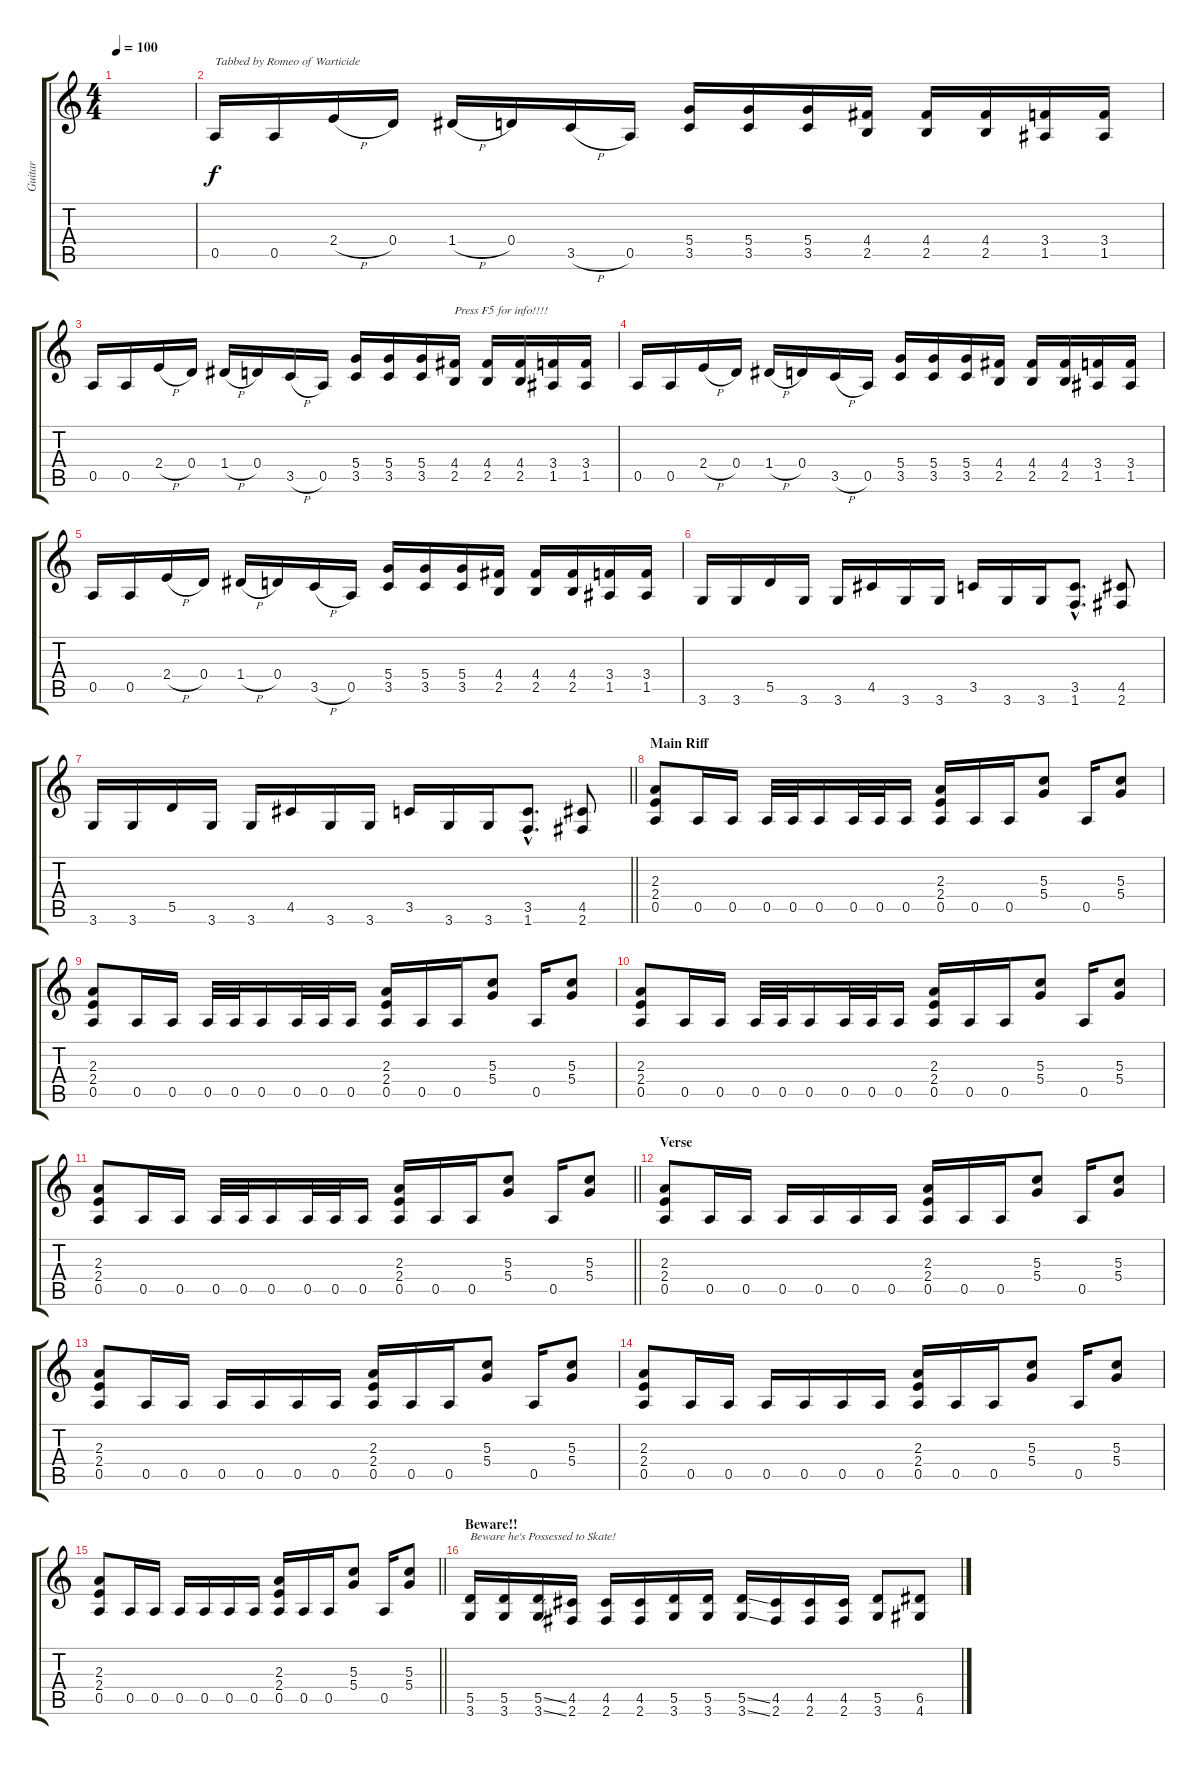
\track ("Guitar " "Guitar ") {instrument distortionguitar}
\staff {score tabs}
\tuning (E4 B3 G3 D3 A2 E2) {hide}
\ts (4 4)
\tempo 100
\clef g2
\ks c
|
0.5.16{txt "Tabbed by Romeo of Warticide"} 0.5.16 2.4{h}.16 0.4.16 1.4{h}.16 0.4.16 3.5{h}.16 0.5.16 (5.4 3.5).16 (5.4 3.5).16 (5.4 3.5).16 (4.4 2.5).16{txt ""} (4.4 2.5).16 (4.4 2.5).16 (3.4 1.5).16 (3.4 1.5).16 |
0.5.16 0.5.16 2.4{h}.16 0.4.16 1.4{h}.16 0.4.16 3.5{h}.16 0.5.16 (5.4 3.5).16 (5.4 3.5).16 (5.4 3.5).16 (4.4 2.5).16{txt "Press F5 for info!!!!"} (4.4 2.5).16 (4.4 2.5).16 (3.4 1.5).16 (3.4 1.5).16 |
0.5.16 0.5.16 2.4{h}.16 0.4.16 1.4{h}.16 0.4.16 3.5{h}.16 0.5.16 (5.4 3.5).16 (5.4 3.5).16 (5.4 3.5).16 (4.4 2.5).16 (4.4 2.5).16 (4.4 2.5).16 (3.4 1.5).16 (3.4 1.5).16 |
0.5.16 0.5.16 2.4{h}.16 0.4.16 1.4{h}.16 0.4.16 3.5{h}.16 0.5.16 (5.4 3.5).16 (5.4 3.5).16 (5.4 3.5).16 (4.4 2.5).16 (4.4 2.5).16 (4.4 2.5).16 (3.4 1.5).16 (3.4 1.5).16 |
3.6.16 3.6.16 5.5.16 3.6.16 3.6.16 4.5.16 3.6.16 3.6.16 3.5.16 3.6.16 3.6.16 (3.5{hac} 1.6{hac}).8{d} (4.5 2.6).8 |
\barLineRight lightlight
3.6.16 3.6.16 5.5.16 3.6.16 3.6.16 4.5.16 3.6.16 3.6.16 3.5.16 3.6.16 3.6.16 (3.5{hac} 1.6{hac}).8{d} (4.5 2.6).8 |
\section ("" "Main Riff")
(2.3 2.4 0.5).8 0.5.16 0.5.16 0.5.32 0.5.32 0.5.16 0.5.32 0.5.32 0.5.16 (2.3 2.4 0.5).16 0.5.16 0.5.16 (5.3 5.4).8 0.5.16 (5.3 5.4).8 |
(2.3 2.4 0.5).8 0.5.16 0.5.16 0.5.32 0.5.32 0.5.16 0.5.32 0.5.32 0.5.16 (2.3 2.4 0.5).16 0.5.16 0.5.16 (5.3 5.4).8 0.5.16 (5.3 5.4).8 |
(2.3 2.4 0.5).8 0.5.16 0.5.16 0.5.32 0.5.32 0.5.16 0.5.32 0.5.32 0.5.16 (2.3 2.4 0.5).16 0.5.16 0.5.16 (5.3 5.4).8 0.5.16 (5.3 5.4).8 |
\barLineRight lightlight
(2.3 2.4 0.5).8 0.5.16 0.5.16 0.5.32 0.5.32 0.5.16 0.5.32 0.5.32 0.5.16 (2.3 2.4 0.5).16 0.5.16 0.5.16 (5.3 5.4).8 0.5.16 (5.3 5.4).8 |
\section ("" "Verse")
(2.3 2.4 0.5).8 0.5.16 0.5.16 0.5.16 0.5.16 0.5.16 0.5.16 (2.3 2.4 0.5).16 0.5.16 0.5.16 (5.3 5.4).8 0.5.16 (5.3 5.4).8 |
(2.3 2.4 0.5).8 0.5.16 0.5.16 0.5.16 0.5.16 0.5.16 0.5.16 (2.3 2.4 0.5).16 0.5.16 0.5.16 (5.3 5.4).8 0.5.16 (5.3 5.4).8 |
(2.3 2.4 0.5).8 0.5.16 0.5.16 0.5.16 0.5.16 0.5.16 0.5.16 (2.3 2.4 0.5).16 0.5.16 0.5.16 (5.3 5.4).8 0.5.16 (5.3 5.4).8 |
\barLineRight lightlight
(2.3 2.4 0.5).8 0.5.16 0.5.16 0.5.16 0.5.16 0.5.16 0.5.16 (2.3 2.4 0.5).16 0.5.16 0.5.16 (5.3 5.4).8 0.5.16 (5.3 5.4).8 |
\section ("" "Beware!!")
(5.5 3.6).16{txt "Beware he's Possessed to Skate!"} (5.5 3.6).16 (5.5{ss} 3.6{ss}).16 (4.5 2.6).16 (4.5 2.6).16 (4.5 2.6).16 (5.5 3.6).16 (5.5 3.6).16 (5.5{ss} 3.6{ss}).16 (4.5 2.6).16 (4.5 2.6).16 (4.5 2.6).16 (5.5 3.6).8 (6.5 4.6).8
